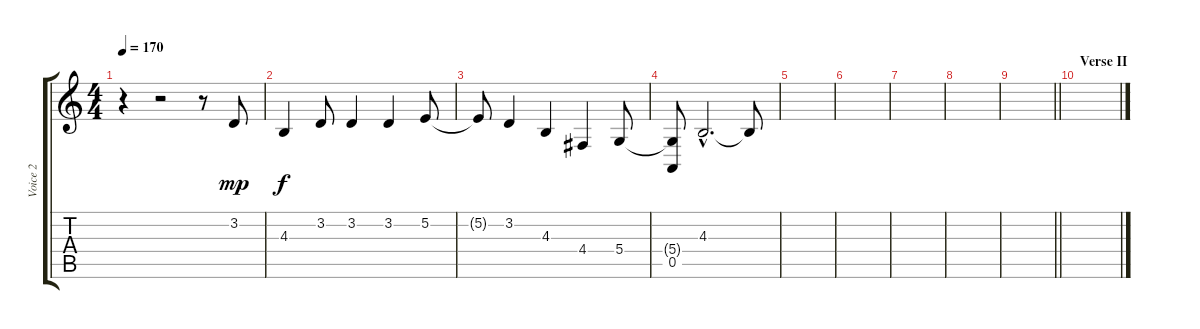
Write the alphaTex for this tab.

\track ("Voice 2" "Voice 2") {instrument violin}
\staff {score tabs}
\tuning (E4 B3 G3 D3 A2 E2) {hide}
\ts (4 4)
\tempo 170
\clef g2
\ks c
r.4{dy f} r.2 r.8 3.2.8{dy mp} |
4.3.4{dy f} 3.2.8 3.2.4 3.2.4 5.2.8 |
5.2{t}.8 3.2.4 4.3.4 4.4.4 5.4.8 |
(5.4{t} 0.5).8 4.3{hac}.2{d} 4.3{t}.8 |
|
|
|
|
\barLineRight lightlight
|
\section ("" "Verse II")
